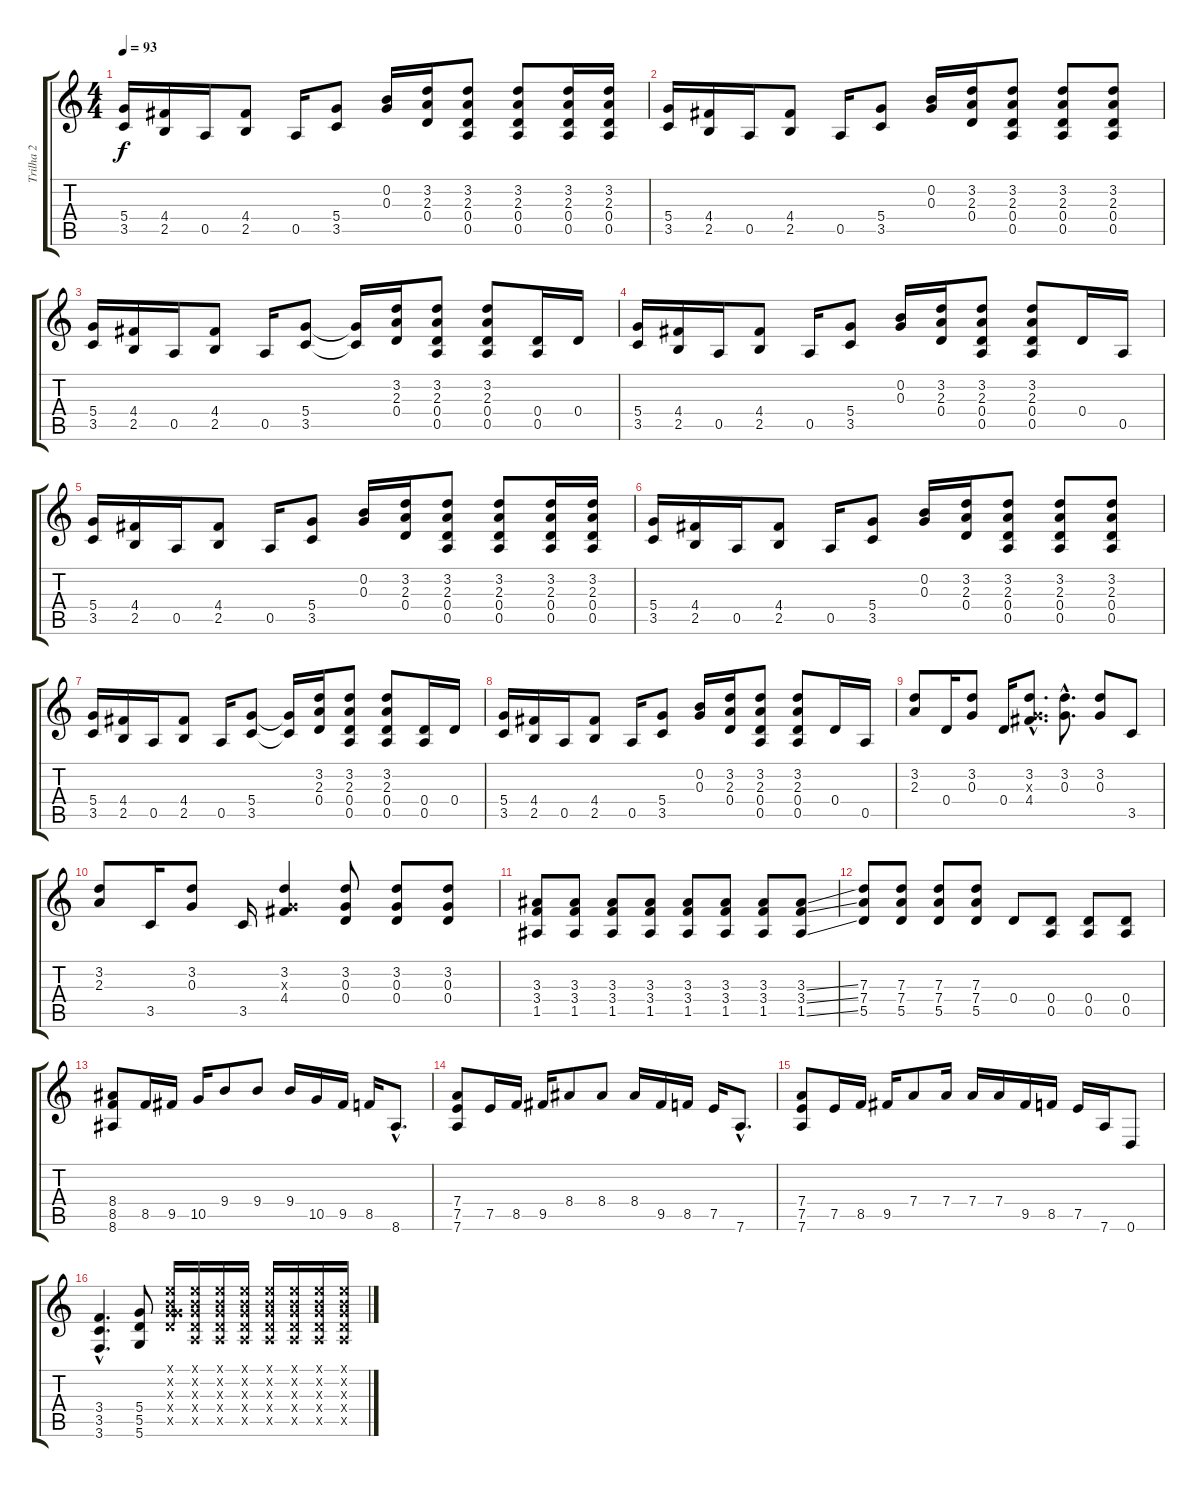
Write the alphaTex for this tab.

\track ("Trilha 2" "Trilha 2") {instrument distortionguitar}
\staff {score tabs}
\tuning (E4 B3 G3 D3 A2 D2) {hide}
\ts (4 4)
\tempo 93
\clef g2
\ks c
(5.4 3.5).16{dy f} (4.4 2.5).16 0.5.16 (4.4 2.5).8 0.5.16 (5.4 3.5).8 (0.2 0.3).16 (3.2 2.3 0.4).16 (3.2 2.3 0.4 0.5).8 (3.2 2.3 0.4 0.5).8 (3.2 2.3 0.4 0.5).16 (3.2 2.3 0.4 0.5).16 |
(5.4 3.5).16 (4.4 2.5).16 0.5.16 (4.4 2.5).8 0.5.16 (5.4 3.5).8 (0.2 0.3).16 (3.2 2.3 0.4).16 (3.2 2.3 0.4 0.5).8 (3.2 2.3 0.4 0.5).8 (3.2 2.3 0.4 0.5).8 |
(5.4 3.5).16 (4.4 2.5).16 0.5.16 (4.4 2.5).8 0.5.16 (5.4 3.5).8 (5.4{t} 3.5{t}).16 (3.2 2.3 0.4).16 (3.2 2.3 0.4 0.5).8 (3.2 2.3 0.4 0.5).8 (0.4 0.5).16 0.4.16 |
(5.4 3.5).16 (4.4 2.5).16 0.5.16 (4.4 2.5).8 0.5.16 (5.4 3.5).8 (0.2 0.3).16 (3.2 2.3 0.4).16 (3.2 2.3 0.4 0.5).8 (3.2 2.3 0.4 0.5).8 0.4.16 0.5.16 |
(5.4 3.5).16 (4.4 2.5).16 0.5.16 (4.4 2.5).8 0.5.16 (5.4 3.5).8 (0.2 0.3).16 (3.2 2.3 0.4).16 (3.2 2.3 0.4 0.5).8 (3.2 2.3 0.4 0.5).8 (3.2 2.3 0.4 0.5).16 (3.2 2.3 0.4 0.5).16 |
(5.4 3.5).16 (4.4 2.5).16 0.5.16 (4.4 2.5).8 0.5.16 (5.4 3.5).8 (0.2 0.3).16 (3.2 2.3 0.4).16 (3.2 2.3 0.4 0.5).8 (3.2 2.3 0.4 0.5).8 (3.2 2.3 0.4 0.5).8 |
(5.4 3.5).16 (4.4 2.5).16 0.5.16 (4.4 2.5).8 0.5.16 (5.4 3.5).8 (5.4{t} 3.5{t}).16 (3.2 2.3 0.4).16 (3.2 2.3 0.4 0.5).8 (3.2 2.3 0.4 0.5).8 (0.4 0.5).16 0.4.16 |
(5.4 3.5).16 (4.4 2.5).16 0.5.16 (4.4 2.5).8 0.5.16 (5.4 3.5).8 (0.2 0.3).16 (3.2 2.3 0.4).16 (3.2 2.3 0.4 0.5).8 (3.2 2.3 0.4 0.5).8 0.4.16 0.5.16 |
(3.2 2.3).8 0.4.16 (3.2 0.3).8 0.4.16 (3.2{hac} 0.3{hac x} 4.4{hac}).8{d} (3.2{hac} 0.3{hac}).8{d} (3.2 0.3).8 3.5.8 |
(3.2 2.3).8 3.5.16 (3.2 0.3).8 3.5.16 (3.2 0.3{x} 4.4).4 (3.2 0.3 0.4).8 (3.2 0.3 0.4).8 (3.2 0.3 0.4).8 |
(3.3 3.4 1.5).8 (3.3 3.4 1.5).8 (3.3 3.4 1.5).8 (3.3 3.4 1.5).8 (3.3 3.4 1.5).8 (3.3 3.4 1.5).8 (3.3 3.4 1.5).8 (3.3{ss} 3.4{ss} 1.5{ss}).8 |
(7.3 7.4 5.5).8 (7.3 7.4 5.5).8 (7.3 7.4 5.5).8 (7.3 7.4 5.5).8 0.4.8 (0.4 0.5).8 (0.4 0.5).8 (0.4 0.5).8 |
(8.4 8.5 8.6).8 8.5.16 9.5.16 10.5.16 9.4.8 9.4.8 9.4.16 10.5.16 9.5.16 8.5.16 8.6{hac}.8{d} |
(7.4 7.5 7.6).8 7.5.16 8.5.16 9.5.16 8.4.8 8.4.8 8.4.16 9.5.16 8.5.16 7.5.16 7.6{hac}.8{d} |
(7.4 7.5 7.6).8 7.5.16 8.5.16 9.5.16 7.4.8 7.4.16 7.4.16 7.4.16 9.5.16 8.5.16 7.5.16 7.6.16 0.6.8 |
(3.4{hac} 3.5{hac} 3.6{hac}).4{d} (5.4 5.5 5.6).8 (0.1{x} 0.2{x} 0.3{x} 5.4{x} 5.5{x}).16 (0.1{x} 0.2{x} 0.3{x} 0.4{x} 0.5{x}).16 (0.1{x} 0.2{x} 0.3{x} 0.4{x} 0.5{x}).16 (0.1{x} 0.2{x} 0.3{x} 0.4{x} 0.5{x}).16 (0.1{x} 0.2{x} 0.3{x} 0.4{x} 0.5{x}).16 (0.1{x} 0.2{x} 0.3{x} 0.4{x} 0.5{x}).16 (0.1{x} 0.2{x} 0.3{x} 0.4{x} 0.5{x}).16 (0.1{x} 0.2{x} 0.3{x} 0.4{x} 0.5{x}).16
